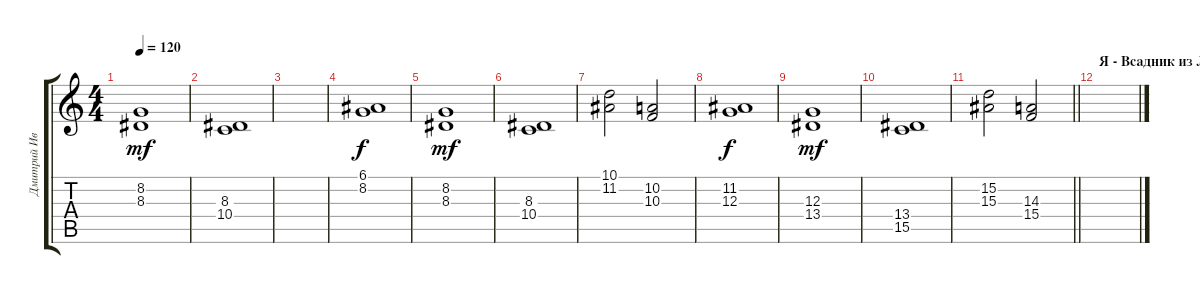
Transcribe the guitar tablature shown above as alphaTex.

\track ("Дмитрий Иванов        (Синтезатор)" "Дмитрий Ив") {instrument pad2warm}
\staff {score tabs}
\tuning (E4 B3 G3 D3 A2 E2) {hide}
\ts (4 4)
\tempo 120
\clef g2
\ks c
(8.2 8.3).1{dy mf} |
(8.3 10.4).1 |
|
(6.1 8.2).1{dy f} |
(8.2 8.3).1{dy mf} |
(8.3 10.4).1 |
(10.1 11.2).2 (10.2 10.3).2 |
(11.2 12.3).1{dy f} |
(12.3 13.4).1{dy mf} |
(13.4 15.5).1 |
\barLineRight lightlight
(15.2 15.3).2 (14.3 15.4).2 |
\section ("" "Я - Всадник из Льда...")
